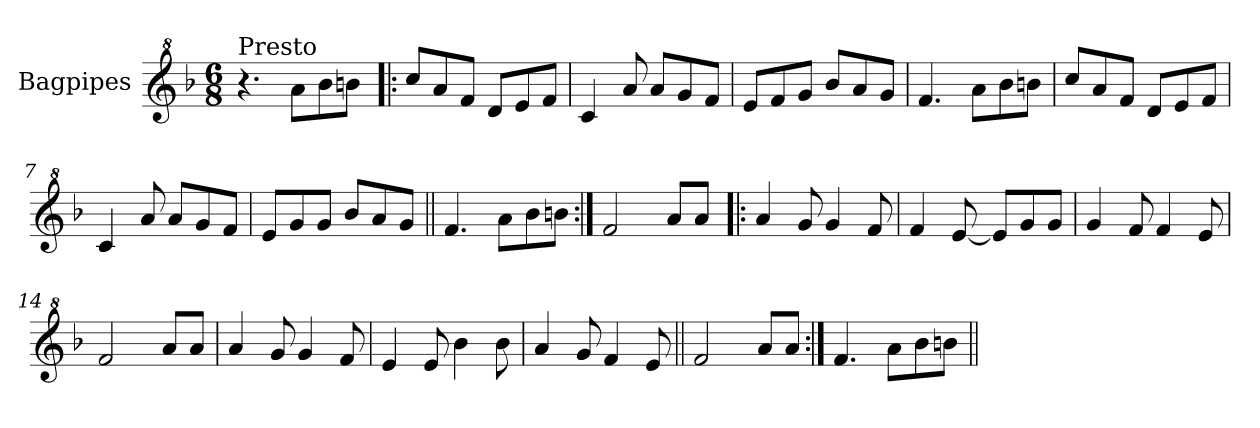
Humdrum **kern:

**kern
*part1
*staff1
*I"Bagpipes
*I'Bag
*clefG^2
*k[b-]
*F:
*M6/8
=1
!LO:TX:a:t=Presto
4.r
8aa\L
8bb-\
8bbn\J
=2!|:
8ccc/L
8aa/
8ff/J
8dd/L
8ee/
8ff/J
=3
4cc/
8aa/
8aa/L
8gg/
8ff/J
=4
8ee/L
8ff/
8gg/J
8bb-/L
8aa/
8gg/J
=5
4.ff/
8aa\L
8bb-\
8bbn\J
=6
8ccc/L
8aa/
8ff/J
8dd/L
8ee/
8ff/J
=7
4cc/
8aa/
8aa/L
8gg/
8ff/J
!!LO:LB:g=z
=8
8ee/L
8gg/
8gg/J
8bb-/L
8aa/
8gg/J
=9||
4.ff/
8aa\L
8bb-\
8bbn\J
=10:|!
2ff/
8aa/L
8aa/J
=11!|:
4aa/
8gg/
4gg/
8ff/
=12
4ff/
[8ee/
8ee/L]
8gg/
8gg/J
=13
4gg/
8ff/
4ff/
8ee/
=14
2ff/
8aa/L
8aa/J
=15
4aa/
8gg/
4gg/
8ff/
=16
4ee/
8ee/
4bb-\
8bb-\
!!LO:LB:g=z
=17
4aa/
8gg/
4ff/
8ee/
=18||
2ff/
8aa/L
8aa/J
=19:|!
4.ff/
8aa\L
8bb-\
8bbn\J
=||
*-
